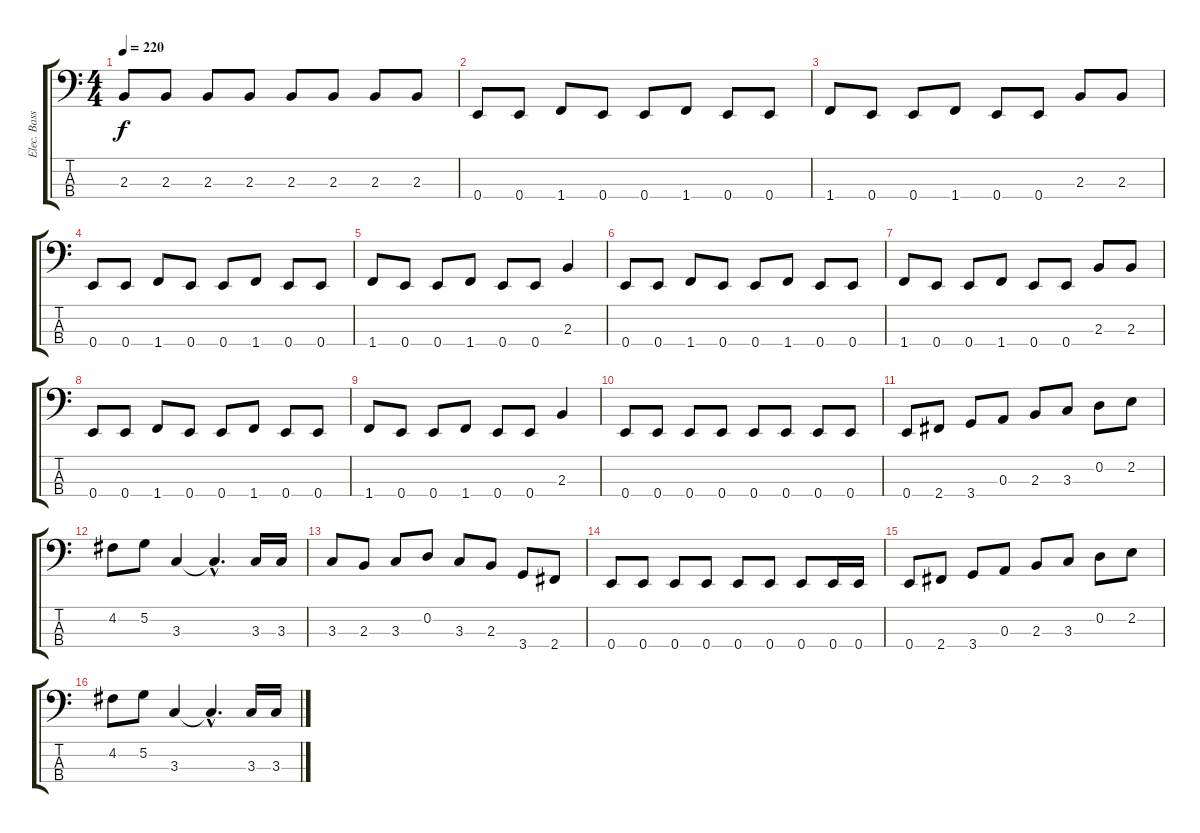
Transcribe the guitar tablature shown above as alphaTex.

\track ("Elec. Bass" "Elec. Bass") {instrument electricbasspick}
\staff {score tabs}
\tuning (G2 D2 A1 E1) {hide}
\ts (4 4)
\tempo 220
\clef f4
\ks c
2.3.8{dy f} 2.3.8 2.3.8 2.3.8 2.3.8 2.3.8 2.3.8 2.3.8 |
0.4.8 0.4.8 1.4.8 0.4.8 0.4.8 1.4.8 0.4.8 0.4.8 |
1.4.8 0.4.8 0.4.8 1.4.8 0.4.8 0.4.8 2.3.8 2.3.8 |
0.4.8 0.4.8 1.4.8 0.4.8 0.4.8 1.4.8 0.4.8 0.4.8 |
1.4.8 0.4.8 0.4.8 1.4.8 0.4.8 0.4.8 2.3.4 |
0.4.8 0.4.8 1.4.8 0.4.8 0.4.8 1.4.8 0.4.8 0.4.8 |
1.4.8 0.4.8 0.4.8 1.4.8 0.4.8 0.4.8 2.3.8 2.3.8 |
0.4.8 0.4.8 1.4.8 0.4.8 0.4.8 1.4.8 0.4.8 0.4.8 |
1.4.8 0.4.8 0.4.8 1.4.8 0.4.8 0.4.8 2.3.4 |
0.4.8 0.4.8 0.4.8 0.4.8 0.4.8 0.4.8 0.4.8 0.4.8 |
0.4.8 2.4.8 3.4.8 0.3.8 2.3.8 3.3.8 0.2.8 2.2.8 |
4.2.8 5.2.8 3.3.4 3.3{hac t}.4{d} 3.3.16 3.3.16 |
3.3.8 2.3.8 3.3.8 0.2.8 3.3.8 2.3.8 3.4.8 2.4.8 |
0.4.8 0.4.8 0.4.8 0.4.8 0.4.8 0.4.8 0.4.8 0.4.16 0.4.16 |
0.4.8 2.4.8 3.4.8 0.3.8 2.3.8 3.3.8 0.2.8 2.2.8 |
4.2.8 5.2.8 3.3.4 3.3{hac t}.4{d} 3.3.16 3.3.16
